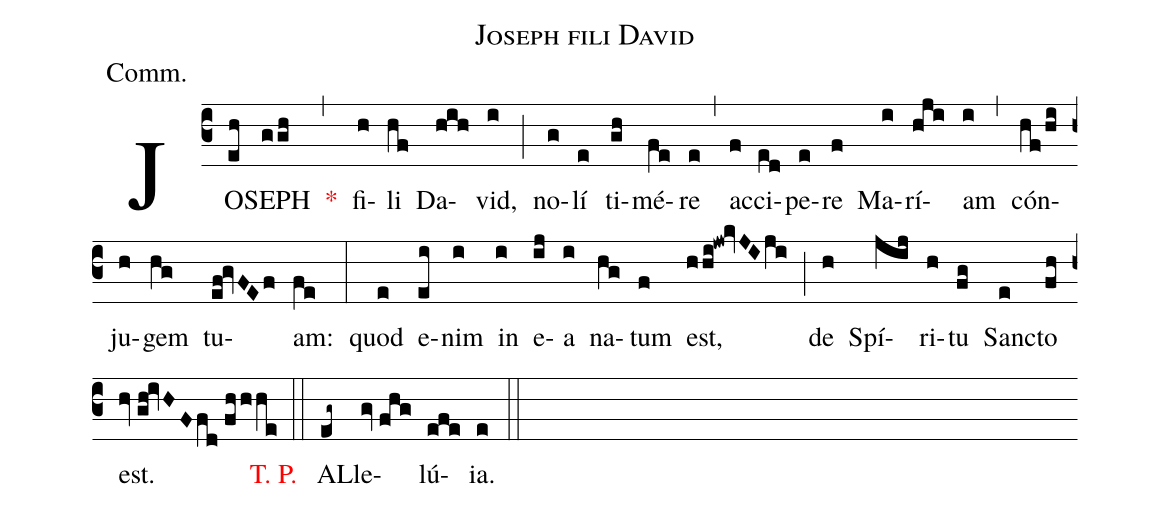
name:Joseph fili David;
annotation:Comm.;
mode:VII.;
office-part:Communion;
%%
(c3) JO(eh)SEPH(ggh) <v>\red{*}</v>(,) fi(h)li(hf) Da(hih)vid,(i) (;) no(g)lí(e) ti(gh)mé(fe)re(e) (,) ac(f)ci(ed)pe(e)re(f) Ma(i)rí(hji)am(i) (,) cón(hf/hi)ju(h)gem(hg) tu(ef!gvFEf)am:(fe) (:) quod(e) e(ei)nim(i) in(i) e(ij)a(i) na(hg)tum(f) est,(hhi!jw!kvJIji) (;) de(h) Spí(jij)ri(h)tu(fg) Sanc(e)to(fh) est.(hv//gh!ivHF/fd//fhhhe) <v>\red{T. P. }</v>(::) AL(eg~)le(gv//fhg)lú(efe)ia.(e) (::)
